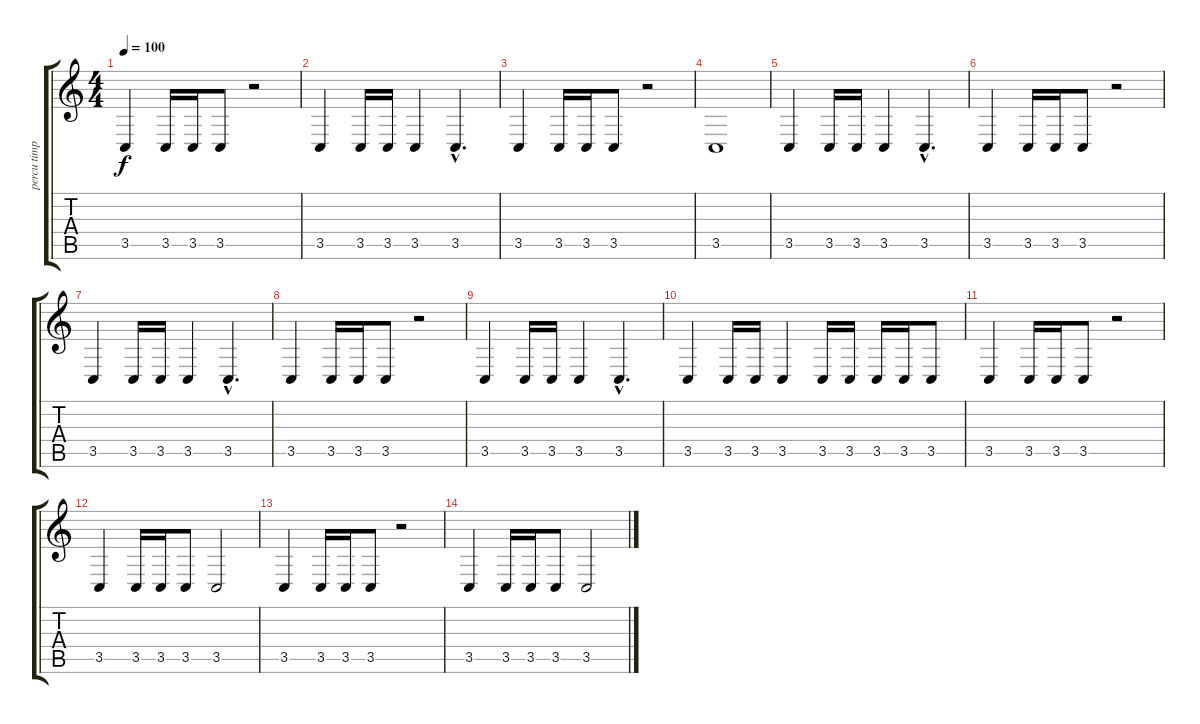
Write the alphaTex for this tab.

\track ("percu timpani" "percu timp") {instrument timpani}
\staff {score tabs}
\tuning (E4 B3 G3 D3 A2 E2) {hide}
\ts (4 4)
\tempo 100
\clef g2
\ks c
3.5.4{dy f} 3.5.16 3.5.16 3.5.8 r.2 |
3.5.4 3.5.16 3.5.16 3.5.4 3.5{hac}.4{d} |
3.5.4 3.5.16 3.5.16 3.5.8 r.2 |
3.5.1 |
3.5.4 3.5.16 3.5.16 3.5.4 3.5{hac}.4{d} |
3.5.4 3.5.16 3.5.16 3.5.8 r.2 |
3.5.4 3.5.16 3.5.16 3.5.4 3.5{hac}.4{d} |
3.5.4 3.5.16 3.5.16 3.5.8 r.2 |
3.5.4 3.5.16 3.5.16 3.5.4 3.5{hac}.4{d} |
3.5.4 3.5.16 3.5.16 3.5.4 3.5.16 3.5.16 3.5.16 3.5.16 3.5.8 |
3.5.4 3.5.16 3.5.16 3.5.8 r.2 |
3.5.4 3.5.16 3.5.16 3.5.8 3.5.2 |
3.5.4 3.5.16 3.5.16 3.5.8 r.2 |
3.5.4 3.5.16 3.5.16 3.5.8 3.5.2
